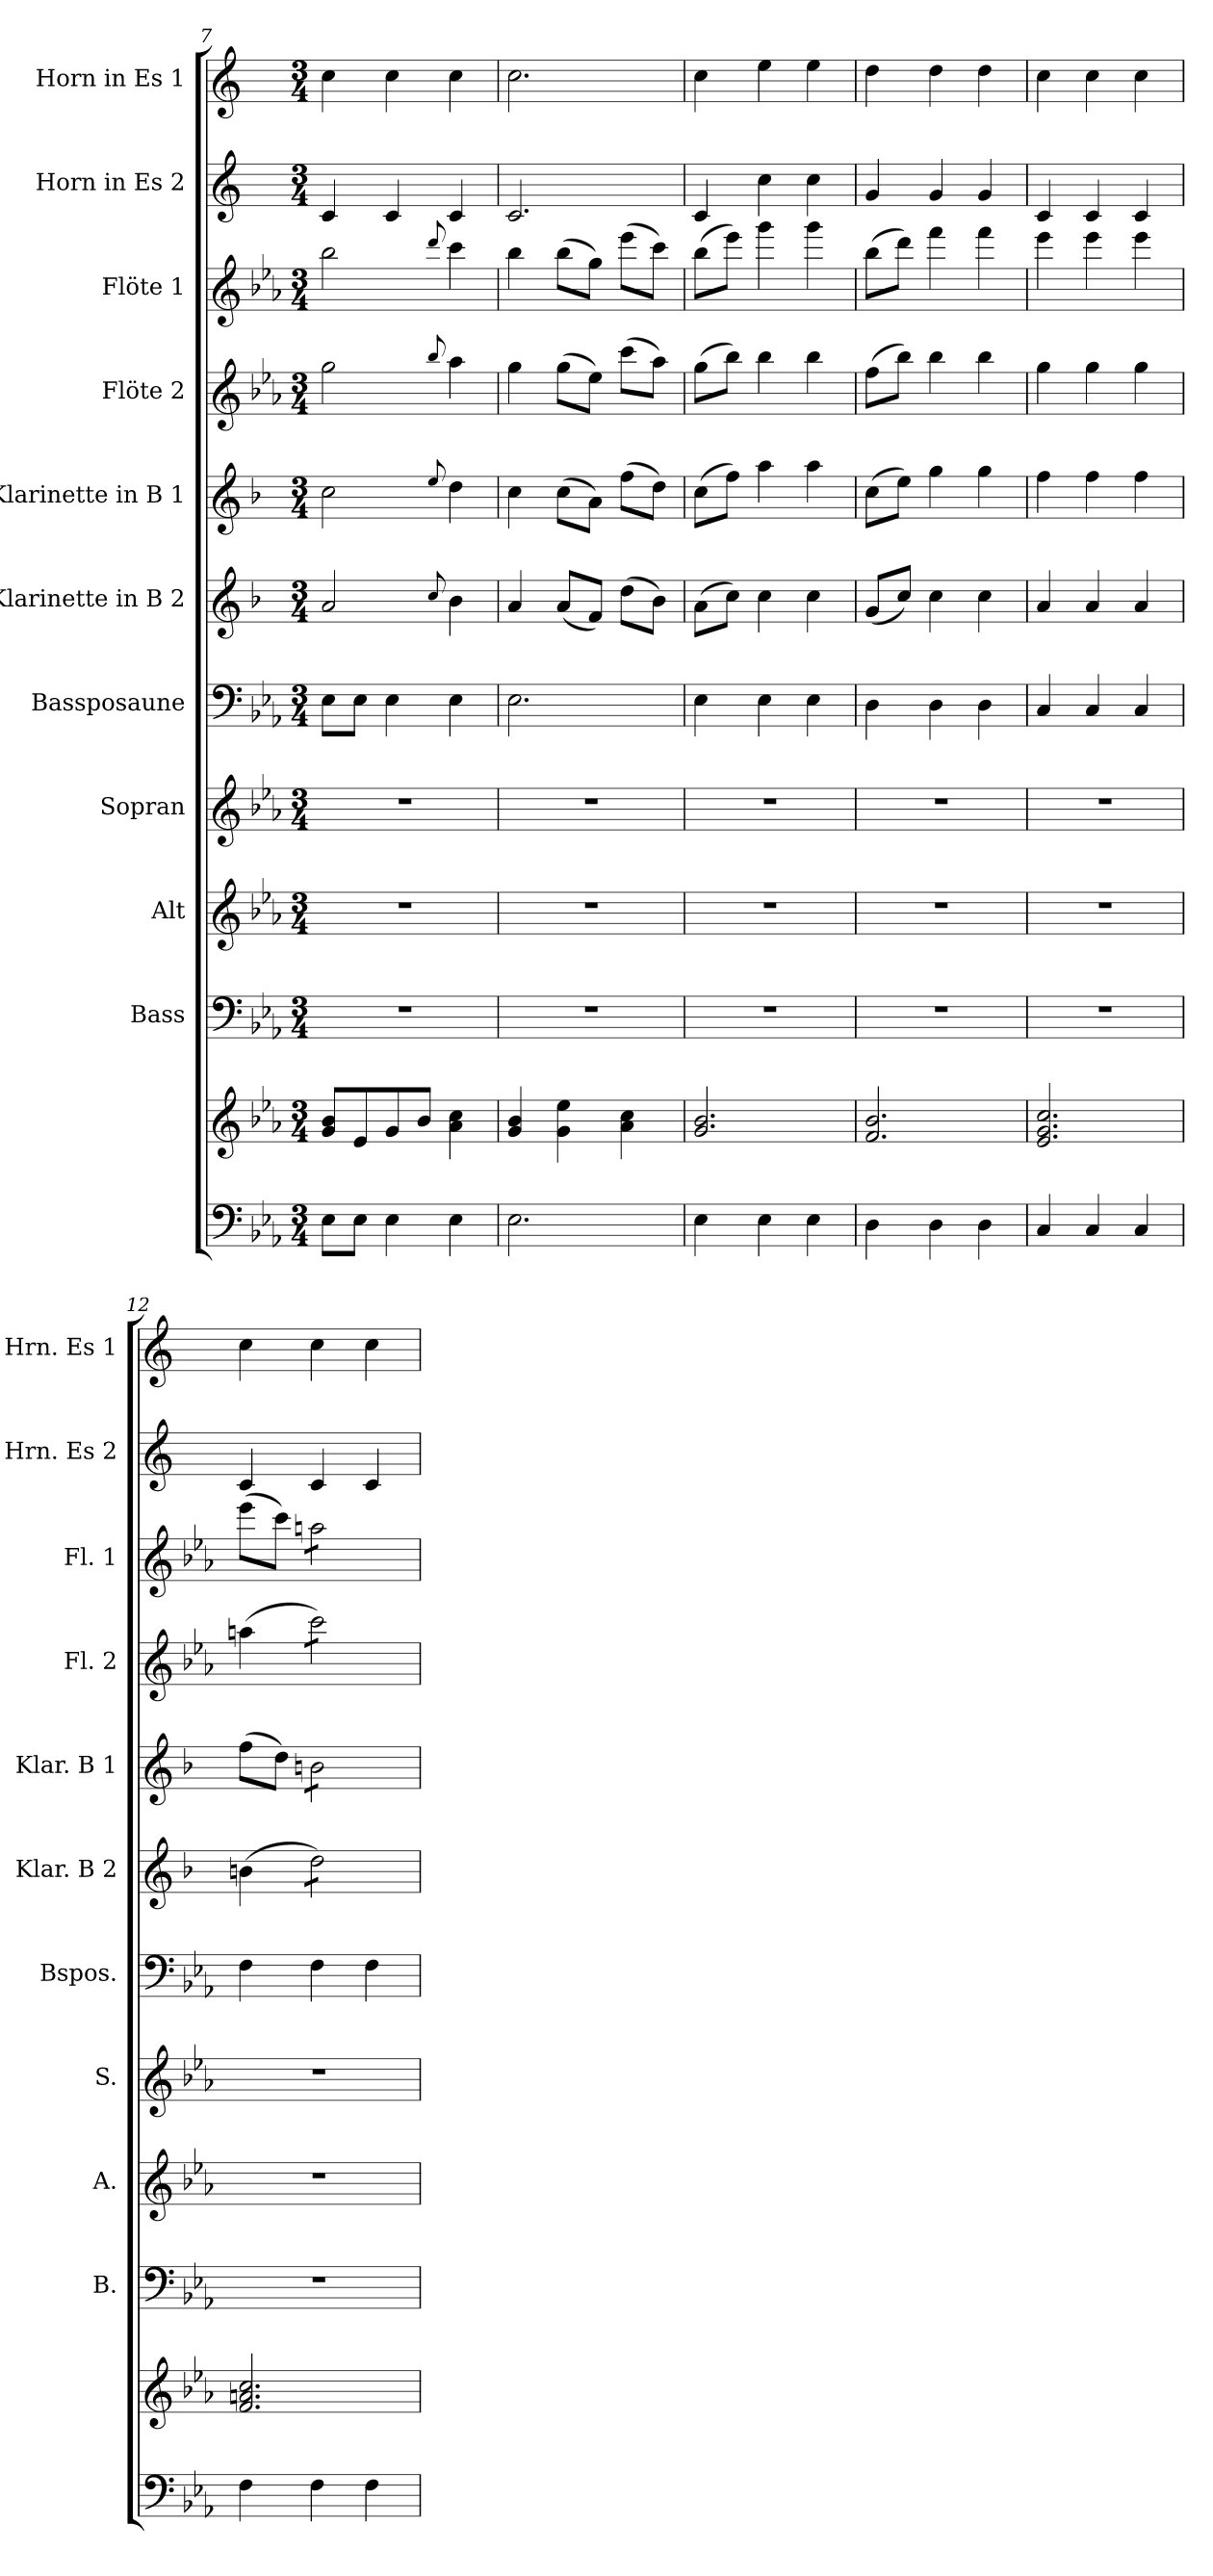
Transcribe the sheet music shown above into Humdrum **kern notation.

**kern	**kern	**kern	**kern	**kern	**kern	**kern	**kern	**kern	**kern	**kern	**kern
*part11	*part11	*part10	*part9	*part8	*part7	*part6	*part5	*part4	*part3	*part2	*part1
*staff12	*staff11	*staff10	*staff9	*staff8	*staff7	*staff6	*staff5	*staff4	*staff3	*staff2	*staff1
*	*	*I"Bass	*I"Alt	*I"Sopran	*I"Bassposaune	*I"Klarinette in B 2	*I"Klarinette in B 1	*I"Flöte 2	*I"Flöte 1	*I"Horn in Es 2	*I"Horn in Es 1
*	*	*I'B.	*I'A.	*I'S.	*I'Bspos.	*I'Klar. B 2	*I'Klar. B 1	*I'Fl. 2	*I'Fl. 1	*I'Hrn. Es 2	*I'Hrn. Es 1
!!LO:PB:g=z
*clefF4	*clefG2	*clefF4	*clefG2	*clefG2	*clefF4	*clefG2	*clefG2	*clefG2	*clefG2	*clefG2	*clefG2
*	*	*	*	*	*	*ITrd1c2	*ITrd1c2	*	*	*ITrd4c7	*ITrd4c7
*k[b-e-a-]	*k[b-e-a-]	*k[b-e-a-]	*k[b-e-a-]	*k[b-e-a-]	*k[b-e-a-]	*k[b-e-a-]	*k[b-e-a-]	*k[b-e-a-]	*k[b-e-a-]	*k[b-]	*k[b-]
*E-:	*E-:	*E-:	*E-:	*E-:	*E-:	*E-:	*E-:	*E-:	*E-:	*F:	*F:
*M3/4	*M3/4	*M3/4	*M3/4	*M3/4	*M3/4	*M3/4	*M3/4	*M3/4	*M3/4	*M3/4	*M3/4
=7	=7	=7	=7	=7	=7	=7	=7	=7	=7	=7	=7
8E-\L	8g/ 8b-/L	2.r	2.r	2.r	8E-\L	2g/	2b-\	2gg\	2bb-\	4F/	4f\
8E-\J	8e-/	.	.	.	8E-\J	.	.	.	.	.	.
4E-\	8g/	.	.	.	4E-\	.	.	.	.	4F/	4f\
.	8b-/J	.	.	.	.	.	.	.	.	.	.
.	.	.	.	.	.	8qqb-/	8qqdd/	8qqbb-/	8qqddd/	.	.
4E-\	4a-\ 4cc\	.	.	.	4E-\	4a-\	4cc\	4aa-\	4ccc\	4F/	4f\
!!LO:PB:g=z
=8	=8	=8	=8	=8	=8	=8	=8	=8	=8	=8	=8
2.E-\	4g/ 4b-/	2.r	2.r	2.r	2.E-\	4g/	4b-\	4gg\	4bb-\	2.F/	2.f\
.	4g\ 4ee-\	.	.	.	.	(<8g/L	(>8b-\L	(>8gg\L	(>8bb-\L	.	.
.	.	.	.	.	.	8e-/J)	8g\J)	8ee-\J)	8gg\J)	.	.
.	4a-\ 4cc\	.	.	.	.	(>8cc\L	(>8ee-\L	(>8ccc\L	(>8eee-\L	.	.
.	.	.	.	.	.	8a-\J)	8cc\J)	8aa-\J)	8ccc\J)	.	.
!!LO:PB:g=z
=9	=9	=9	=9	=9	=9	=9	=9	=9	=9	=9	=9
4E-\	2.g/ 2.b-/	2.r	2.r	2.r	4E-\	(>8g\L	(>8b-\L	(>8gg\L	(>8bb-\L	4F/	4f\
.	.	.	.	.	.	8b-\J)	8ee-\J)	8bb-\J)	8eee-\J)	.	.
4E-\	.	.	.	.	4E-\	4b-\	4gg\	4bb-\	4ggg\	4f\	4a\
4E-\	.	.	.	.	4E-\	4b-\	4gg\	4bb-\	4ggg\	4f\	4a\
!!LO:PB:g=z
=10	=10	=10	=10	=10	=10	=10	=10	=10	=10	=10	=10
4D\	2.f/ 2.b-/	2.r	2.r	2.r	4D\	(<8f/L	(>8b-\L	(>8ff\L	(>8bb-\L	4c/	4g\
.	.	.	.	.	.	8b-/J)	8dd\J)	8bb-\J)	8ddd\J)	.	.
4D\	.	.	.	.	4D\	4b-\	4ff\	4bb-\	4fff\	4c/	4g\
4D\	.	.	.	.	4D\	4b-\	4ff\	4bb-\	4fff\	4c/	4g\
!!LO:PB:g=z
=11	=11	=11	=11	=11	=11	=11	=11	=11	=11	=11	=11
4C/	2.e-/ 2.g/ 2.cc/	2.r	2.r	2.r	4C/	4g/	4ee-\	4gg\	4eee-\	4F/	4f\
4C/	.	.	.	.	4C/	4g/	4ee-\	4gg\	4eee-\	4F/	4f\
4C/	.	.	.	.	4C/	4g/	4ee-\	4gg\	4eee-\	4F/	4f\
!!LO:PB:g=z
=12	=12	=12	=12	=12	=12	=12	=12	=12	=12	=12	=12
4F\	2.f/ 2.an/ 2.cc/	2.r	2.r	2.r	4F\	(>4an\	(>8ee-\L	(>4aan\	(>8eee-\L	4F/	4f\
.	.	.	.	.	.	.	8cc\J)	.	8ccc\J)	.	.
*	*	*	*	*	*	*tremolo	*	*	*	*	*
*	*	*	*	*	*	*	*tremolo	*	*	*	*
*	*	*	*	*	*	*	*	*tremolo	*	*	*
*	*	*	*	*	*	*	*	*	*tremolo	*	*
4F\	.	.	.	.	4F\	8cc\)L	8an\L	8ccc\)L	8aan\L	4F/	4f\
.	.	.	.	.	.	8cc\)	8an\	8ccc\)	8aan\	.	.
4F\	.	.	.	.	4F\	8cc\)	8an\	8ccc\)	8aan\	4F/	4f\
.	.	.	.	.	.	8cc\)J	8an\J	8ccc\)J	8aan\J	.	.
*	*	*	*	*	*	*	*	*	*Xtremolo	*	*
*	*	*	*	*	*	*	*	*Xtremolo	*	*	*
*	*	*	*	*	*	*	*Xtremolo	*	*	*	*
*	*	*	*	*	*	*Xtremolo	*	*	*	*	*
=	=	=	=	=	=	=	=	=	=	=	=
*-	*-	*-	*-	*-	*-	*-	*-	*-	*-	*-	*-
